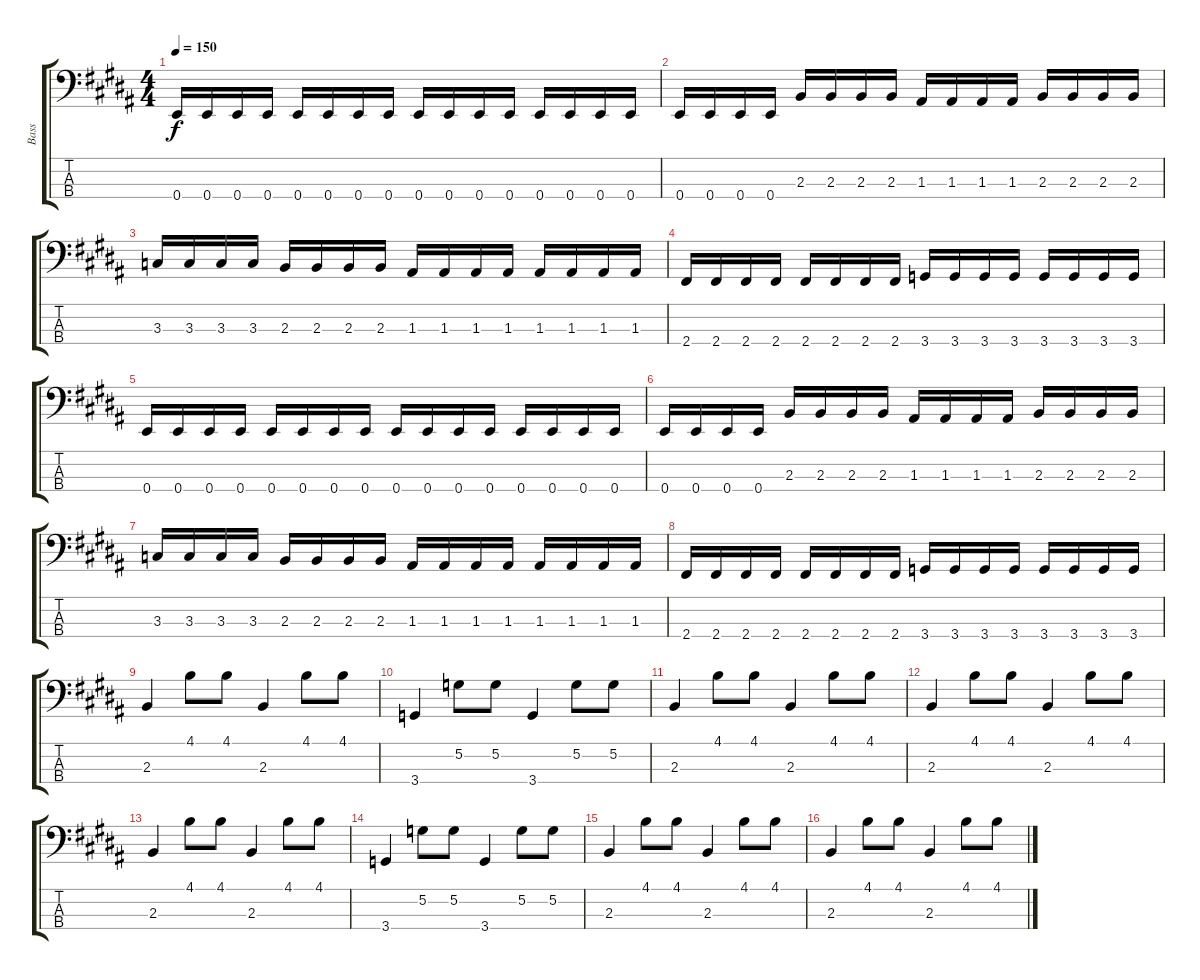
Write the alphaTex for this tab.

\track ("Bass" "Bass") {instrument electricbasspick}
\staff {score tabs}
\tuning (G2 D2 A1 E1) {hide}
\ts (4 4)
\tempo 150
\clef f4
\ks b
0.4.16{dy f} 0.4.16 0.4.16 0.4.16 0.4.16 0.4.16 0.4.16 0.4.16 0.4.16 0.4.16 0.4.16 0.4.16 0.4.16 0.4.16 0.4.16 0.4.16 |
0.4.16 0.4.16 0.4.16 0.4.16 2.3.16 2.3.16 2.3.16 2.3.16 1.3.16 1.3.16 1.3.16 1.3.16 2.3.16 2.3.16 2.3.16 2.3.16 |
3.3.16 3.3.16 3.3.16 3.3.16 2.3.16 2.3.16 2.3.16 2.3.16 1.3.16 1.3.16 1.3.16 1.3.16 1.3.16 1.3.16 1.3.16 1.3.16 |
2.4.16 2.4.16 2.4.16 2.4.16 2.4.16 2.4.16 2.4.16 2.4.16 3.4.16 3.4.16 3.4.16 3.4.16 3.4.16 3.4.16 3.4.16 3.4.16 |
0.4.16 0.4.16 0.4.16 0.4.16 0.4.16 0.4.16 0.4.16 0.4.16 0.4.16 0.4.16 0.4.16 0.4.16 0.4.16 0.4.16 0.4.16 0.4.16 |
0.4.16 0.4.16 0.4.16 0.4.16 2.3.16 2.3.16 2.3.16 2.3.16 1.3.16 1.3.16 1.3.16 1.3.16 2.3.16 2.3.16 2.3.16 2.3.16 |
3.3.16 3.3.16 3.3.16 3.3.16 2.3.16 2.3.16 2.3.16 2.3.16 1.3.16 1.3.16 1.3.16 1.3.16 1.3.16 1.3.16 1.3.16 1.3.16 |
2.4.16 2.4.16 2.4.16 2.4.16 2.4.16 2.4.16 2.4.16 2.4.16 3.4.16 3.4.16 3.4.16 3.4.16 3.4.16 3.4.16 3.4.16 3.4.16 |
2.3.4 4.1.8 4.1.8 2.3.4 4.1.8 4.1.8 |
3.4.4 5.2.8 5.2.8 3.4.4 5.2.8 5.2.8 |
2.3.4 4.1.8 4.1.8 2.3.4 4.1.8 4.1.8 |
2.3.4 4.1.8 4.1.8 2.3.4 4.1.8 4.1.8 |
2.3.4 4.1.8 4.1.8 2.3.4 4.1.8 4.1.8 |
3.4.4 5.2.8 5.2.8 3.4.4 5.2.8 5.2.8 |
2.3.4 4.1.8 4.1.8 2.3.4 4.1.8 4.1.8 |
2.3.4 4.1.8 4.1.8 2.3.4 4.1.8 4.1.8
